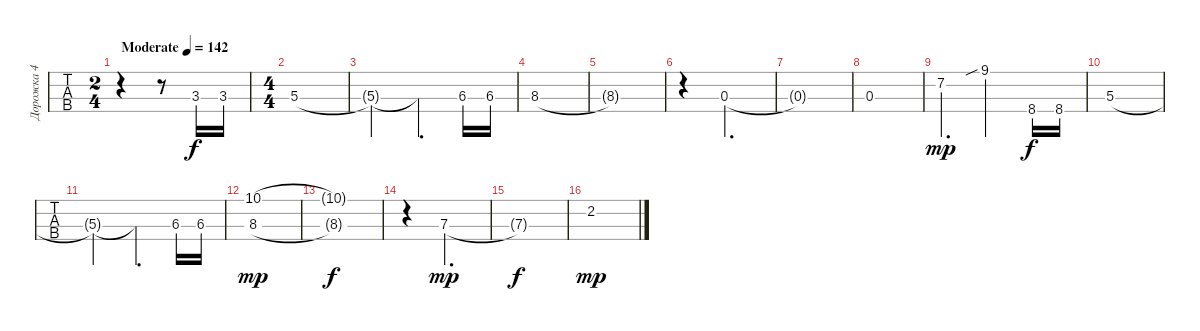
\track ("Дорожка 4" "Дорожка 4") {instrument electricbassfinger}
\staff {tabs}
\tuning (Gb2 Db2 Ab1 Eb1) {hide}
\ts (2 4)
\tempo (142 "Moderate")
\clef f4
\ks c
r.4{dy f instrument electricbassfinger} r.8 3.3.16 3.3.16 |
\ts (4 4)
5.3.1 |
5.3{t}.2 5.3{t}.4{d} 6.3.16 6.3.16 |
8.3.1 |
8.3{t}.1 |
r.4 0.3.2{d} |
0.3{t}.1 |
0.3.1 |
7.2.4{d dy mp} 9.1{sib}.2 8.4.16{dy f} 8.4.16 |
5.3.1 |
5.3{t}.2 5.3{t}.4{d} 6.3.16 6.3.16 |
(10.1 8.3).1{dy mp} |
(10.1{t} 8.3{t}).1{dy f} |
r.4 7.3.2{d dy mp} |
7.3{t}.1{dy f} |
2.2.1{dy mp}
